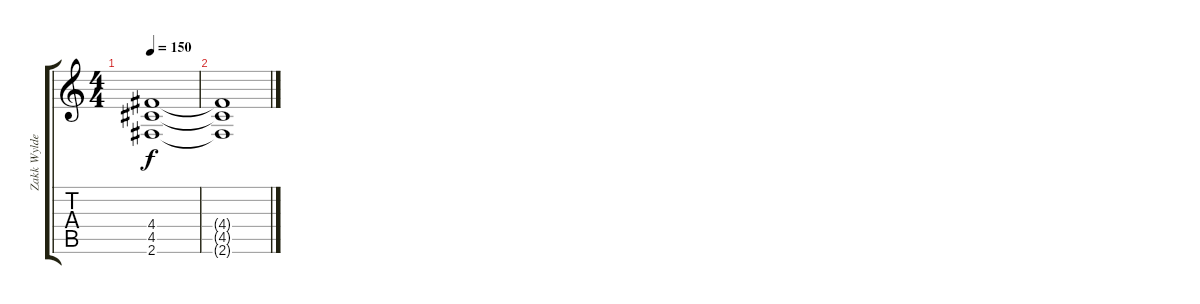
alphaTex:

\track ("Zakk Wylde (Lead Guitar)" "Zakk Wylde") {instrument overdrivenguitar}
\staff {score tabs}
\tuning (E4 B3 G3 D3 A2 E2) {hide}
\ts (4 4)
\tempo 150
\clef g2
\ks c
(4.4 4.5 2.6).1{dy f} |
(4.4{t} 4.5{t} 2.6{t}).1{volume 0}
